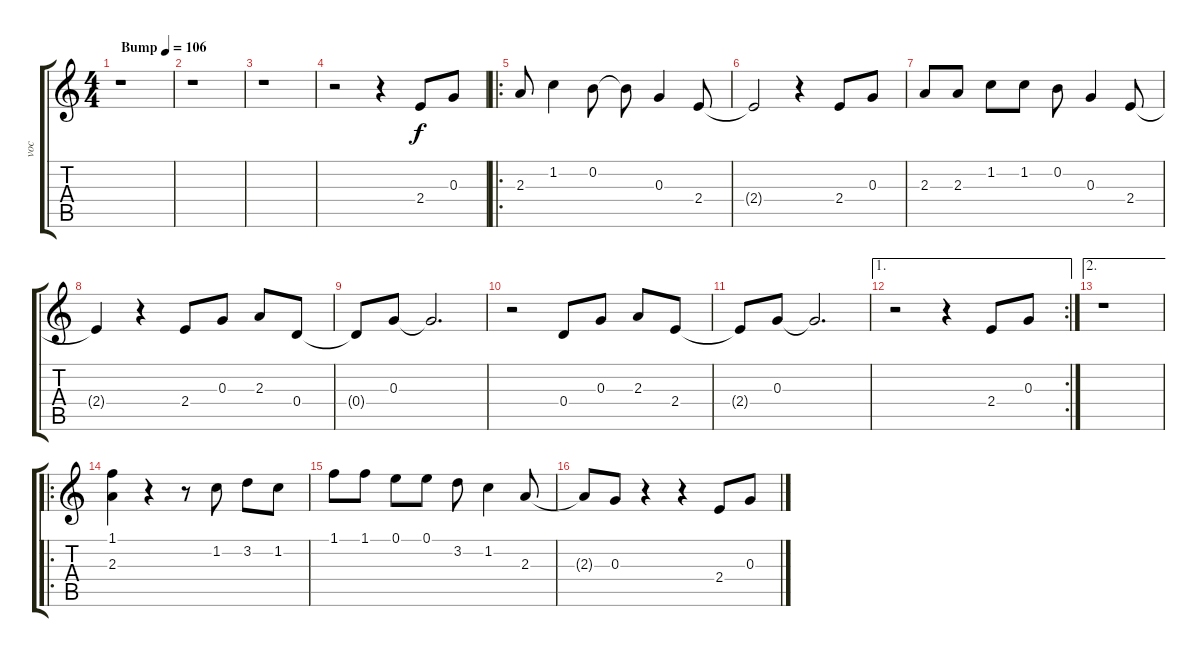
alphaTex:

\track ("voc" "voc") {instrument acousticguitarsteel}
\staff {score tabs}
\tuning (E4 B3 G3 D3 A2 E2) {hide}
\ts (4 4)
\tempo (106 "Bump")
\clef g2
\ks c
r.1{dy f instrument acousticguitarsteel} |
r.1 |
r.1 |
r.2 r.4 2.4.8 0.3.8 |
\ro
2.3.8 1.2.4 0.2.8 0.2{t}.8 0.3.4 2.4.8 |
2.4{t}.2 r.4 2.4.8 0.3.8 |
2.3.8 2.3.8 1.2.8 1.2.8 0.2.8 0.3.4 2.4.8 |
2.4{t}.4 r.4 2.4.8 0.3.8 2.3.8 0.4.8 |
0.4{t}.8 0.3.8 0.3{t}.2{d} |
r.2 0.4.8 0.3.8 2.3.8 2.4.8 |
2.4{t}.8 0.3.8 0.3{t}.2{d} |
\ae 1
\rc 2
r.2 r.4 2.4.8 0.3.8 |
\ae 2
r.1 |
\ro
(1.1 2.3).4 r.4 r.8 1.2.8 3.2.8 1.2.8 |
1.1.8 1.1.8 0.1.8 0.1.8 3.2.8 1.2.4 2.3.8 |
2.3{t}.8 0.3.8 r.4 r.4 2.4.8 0.3.8
